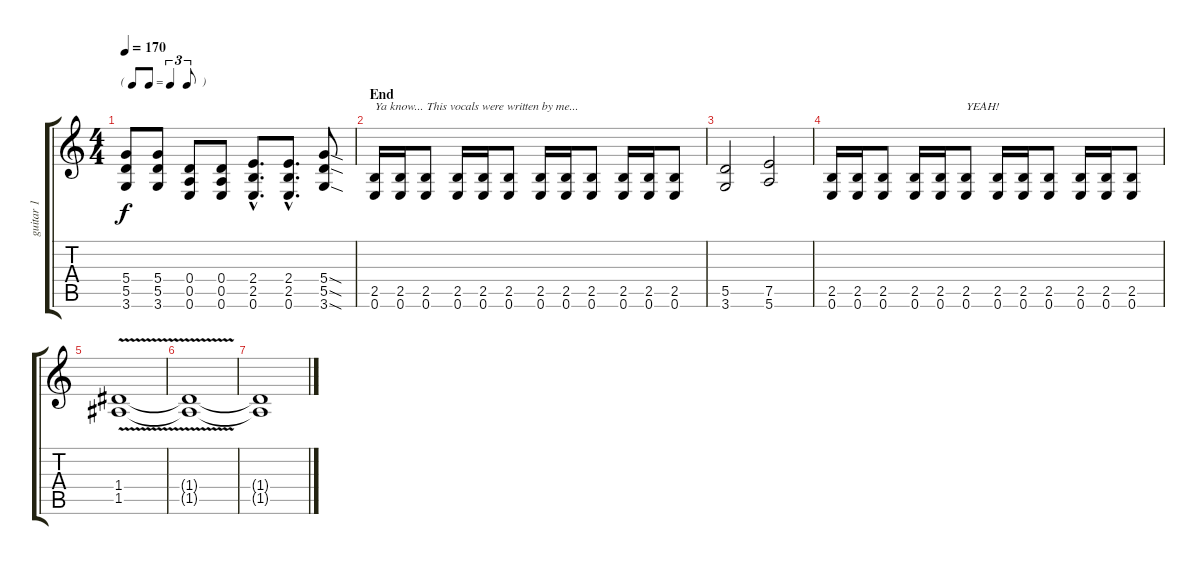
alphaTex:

\track ("guitar 1" "guitar 1") {instrument distortionguitar}
\staff {score tabs}
\tuning (E4 B3 G3 D3 A2 E2) {hide}
\ts (4 4)
\tf triplet8th
\tempo 170
\clef g2
\ks c
(5.4 5.5 3.6).8{dy f} (5.4 5.5 3.6).8 (0.4 0.5 0.6).8 (0.4 0.5 0.6).8 (2.4{hac} 2.5{hac} 0.6{hac}).8{d} (2.4{hac} 2.5{hac} 0.6{hac}).8{d} (5.4{sod} 5.5{sod} 3.6{sod}).8 |
\section ("" "End")
(2.5 0.6).16{txt "Ya know... This vocals were written by me..."} (2.5 0.6).16 (2.5 0.6).8 (2.5 0.6).16 (2.5 0.6).16 (2.5 0.6).8 (2.5 0.6).16 (2.5 0.6).16 (2.5 0.6).8 (2.5 0.6).16 (2.5 0.6).16 (2.5 0.6).8 |
(5.5 3.6).2 (7.5 5.6).2 |
(2.5 0.6).16 (2.5 0.6).16 (2.5 0.6).8 (2.5 0.6).16 (2.5 0.6).16 (2.5 0.6).8{txt "YEAH!"} (2.5 0.6).16 (2.5 0.6).16 (2.5 0.6).8 (2.5 0.6).16 (2.5 0.6).16 (2.5 0.6).8 |
(1.4 1.5{v}).1 |
(1.4{t} 1.5{t}).1 |
(1.4{t} 1.5{t}).1
